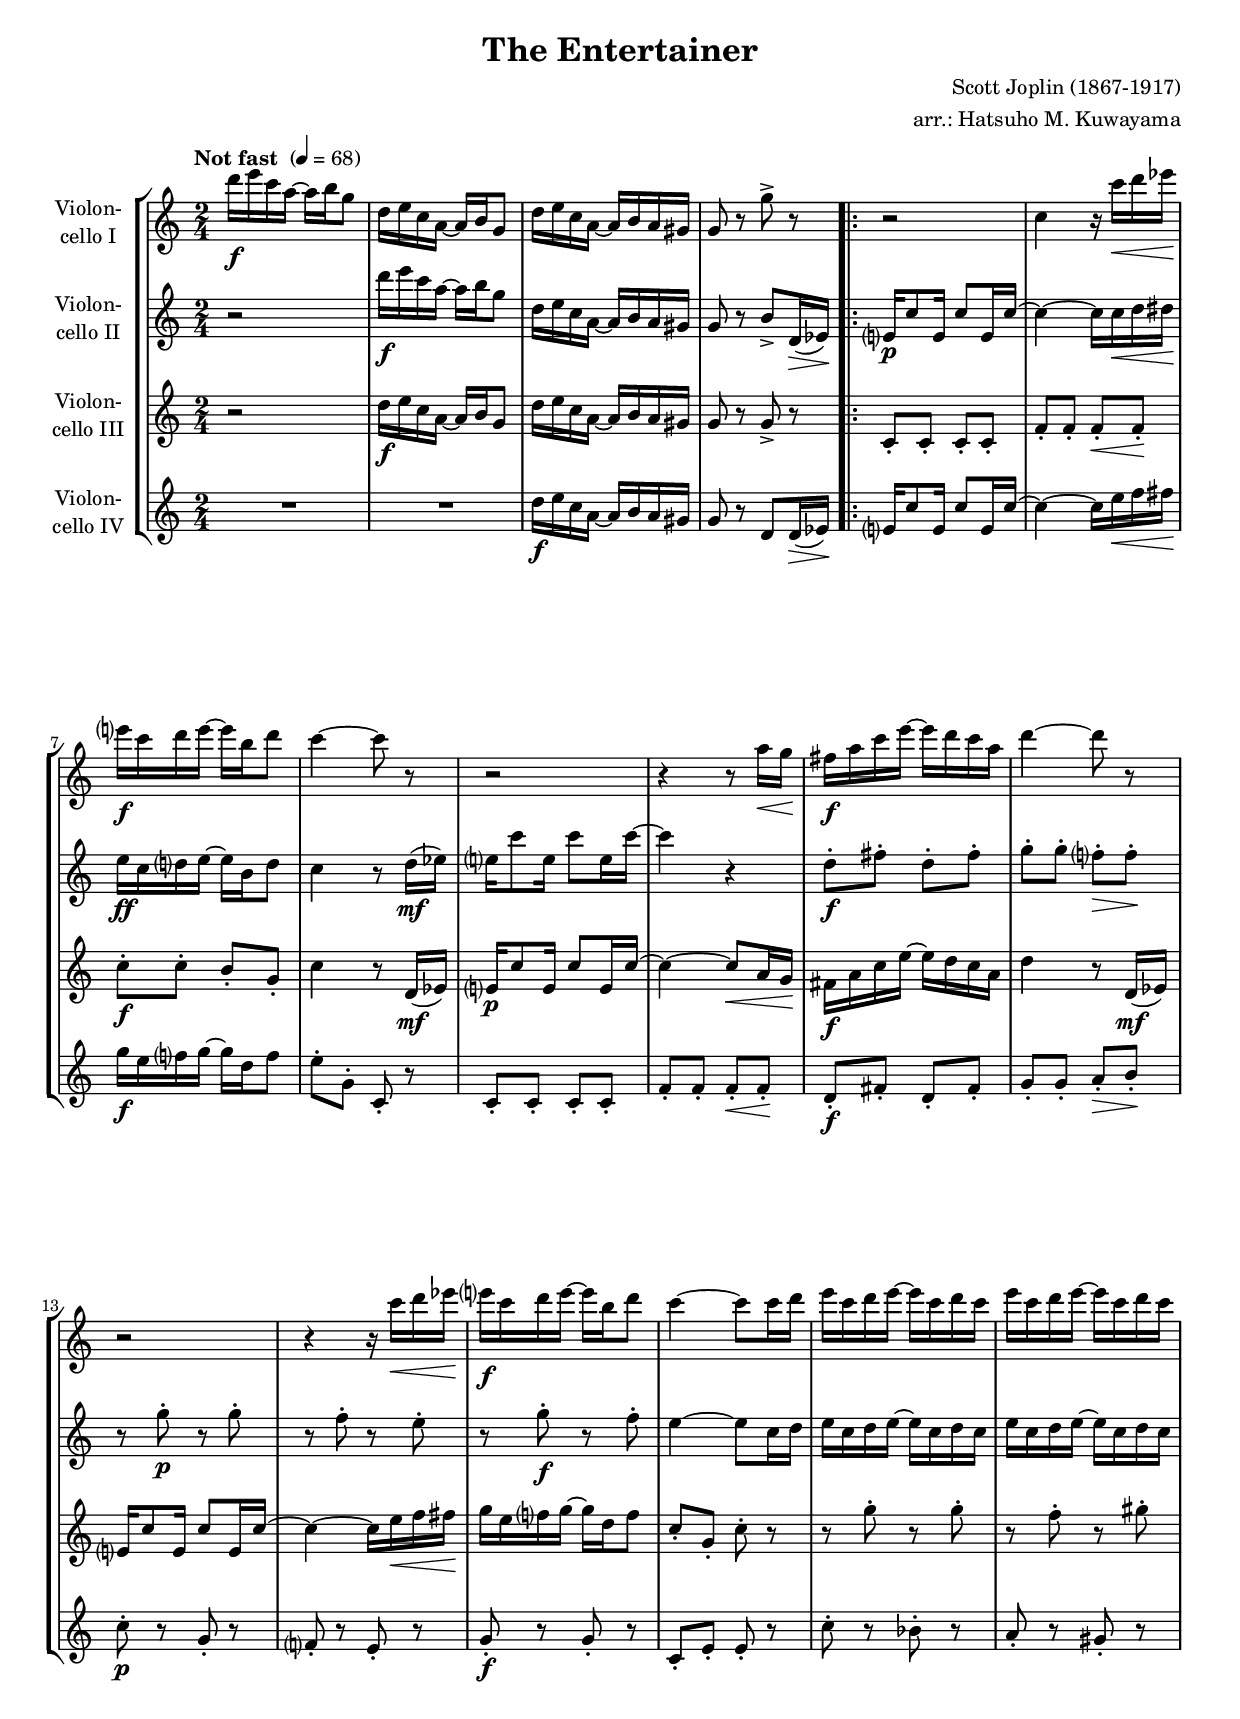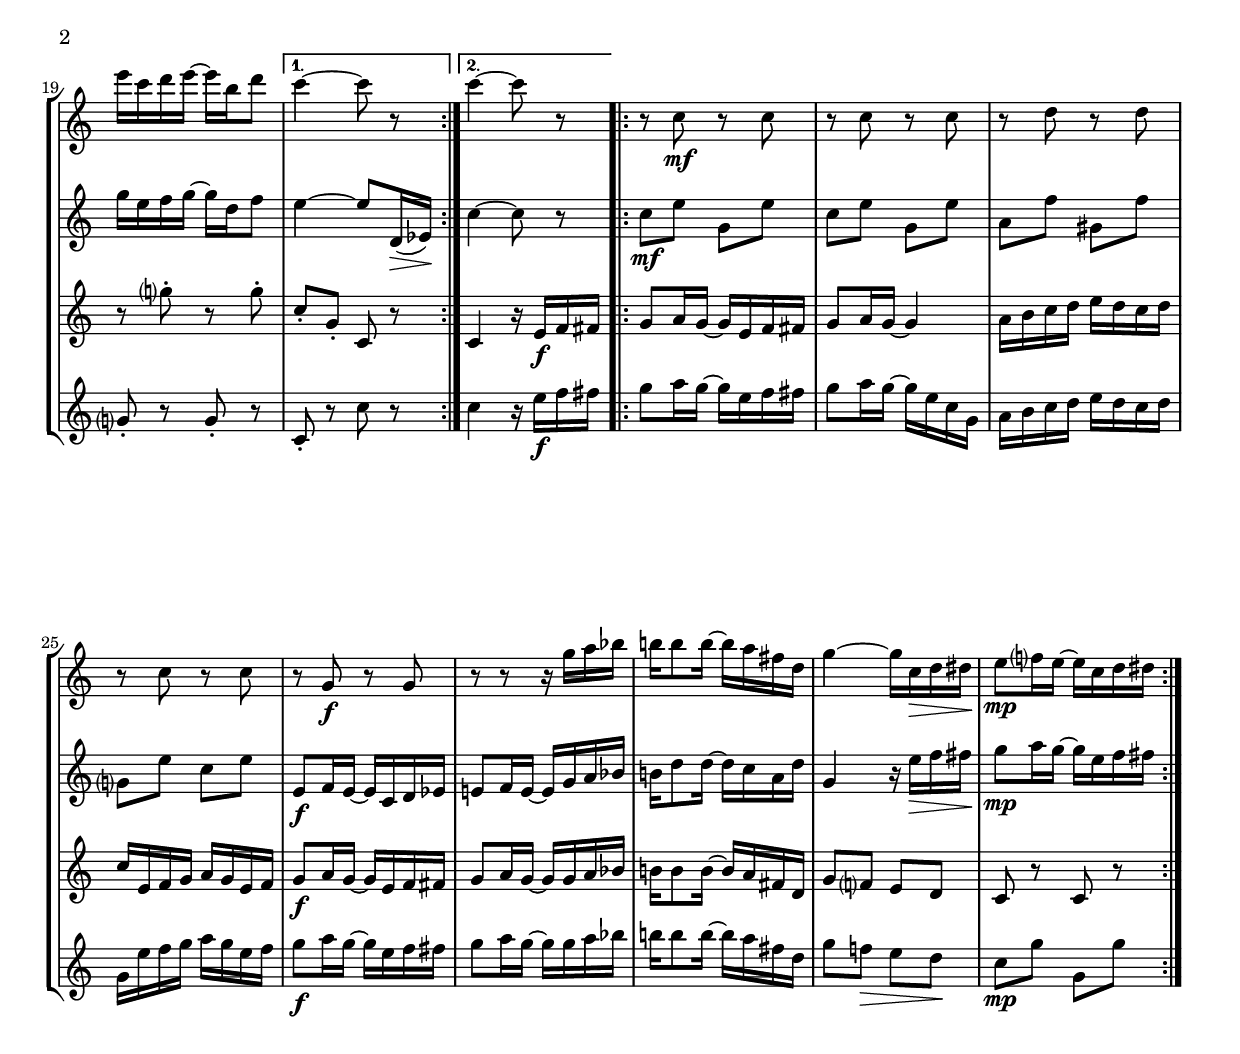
\version "2.14.2"
\include "deutsch.ly"

#(set-global-staff-size 18)

\header {
  title = "The Entertainer"
  composer = "Scott Joplin (1867-1917)"
  arranger = "arr.: Hatsuho M. Kuwayama"
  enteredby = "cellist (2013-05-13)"
}

voiceconsts = {
  \key c \major
  \time 2/4
  \clef "treble"
  %\numericTimeSignature
  \compressFullBarRests
  \tempo "Not fast " 4=68
}

%minstr = "harpsichord"
mihi = "clarinet"
%minstr = "accordion"
milo = "bassoon"

arco = \markup \bold \italic "arco"
fop  = \markup { \dynamic f " (" \dynamic p ")" }
mfof = \markup { \dynamic mf " (" \dynamic f ")" }
pizz = \markup \bold \italic "pizz."
pof  = \markup { \dynamic p " (" \dynamic f ")" }

va = \relative c''' {
  \voiceconsts

  d16\f e c a~ a h g8
  d16 e c a~ a h g8
  d'16 e c a~ a h a gis
  g8 r g'-> r
  \repeat volta 2 {
    r2
    c,4 r16 c'\< d es\!
    e?\f c d e~ e h d8
    c4~ c8 r
    r2
    r4 r8 a16\< g\!

    fis\f a c e~ e d c a
    d4~ d8 r
    r2
    r4 r16 c\< d es\!
    e?\f c d e~e h d8

    c4~ c8 c16 d
    e c d e~ e c d c
    e c d e~ e c d c
    e c d e~ e h d8
  }
  \alternative {
    { c4~ c8 r }
    { c4~ c8 r }
  }

  \repeat volta 2 {
    r c,\mf r c
    r c r c
    r d r d
    r c r c

    r g\f r g
    r r r16 g' a b
    h! h8 h16~ h a fis d
    g4~ g16 c,\> d dis\!
    e8\mp f?16 e~ e c d dis
  }
}

vb = \relative c''' {
  \voiceconsts

  r2
  d16\f e c a~ a h g8
  d16 e c a~ a h a gis
  g8 r h-> d,16(\> es)\!
  \repeat volta 2 {
    e?\p c'8 e,16 c'8 e,16 c'~

    c4~ c16 c\< d dis\!
    e\ff c d? e~ e h d8
    c4 r8 d16(\mf es)
    e? c'8 e,16 c'8 e,16 c'~
    c4 r

    d,8-.\f fis-. d-. fis-.
    g-. g-. f?-.\> f-.\!
    r g-.\p r g-.
    r f-. r e-.
    r g-.\f r f-.

    e4~ e8 c16 d
    e c d e~ e c d c
    e c d e~ e c d c
    g' e f g~ g d f8
  }
  \alternative {
    { e4~ e8 d,16(\> es)\! }
    { c'4~ c8 r }
  }
  \repeat volta 2 {
    c\mf e g, e'
    c e g, e'
    a, f' gis, f'
    g,? e' c e

    e,\f f16 e~ e c d es
    e!8 f16 e~e g a b
    h! d8 d16~ d c a d
    g,4 r16 e'\> f fis\!
    g8\mp a16 g~ g e f fis
  }
}

vc = \relative c'' {
  \voiceconsts

  r2
  d16\f e c a~ a h g8
  d'16 e c a~ a h a gis
  g8 r g-> r
  \repeat volta 2 {
    c,-. c-. c-. c-.

    f-. f-. f-.\< f-.\!
    c'-.\f c-. h-. g-.
    c4 r8 d,16(\mf es)
    e?\p c'8 e,16 c'8 e,16 c'~
    c4~ c8\< a16 g\!

    fis\f a c e~ e d c a
    d4 r8 d,16(\mf es)
    e? c'8 e,16 c'8 e,16 c'~
    c4~ c16 e\< f fis\!
    g e f? g~ g d f8

    c-. g-. c-. r
    r g'-. r g-.
    r f-. r gis-.
    r g?-. r g-.
  }
  \alternative {
    { c,-. g-. c, r }
    { c4 r16 e\f f fis }
  }
  \repeat volta 2 {
    g8 a16 g~ g e f fis
    g8 a16 g~ g4
    a16 h c d e d c d
    c e, f g a g e f

    g8\f a16 g~ g e f fis
    g8 a16 g~ g g a b
    h! h8 h16~ h a fis d
    g8 f? e d\!
    c r c r
  }
}

vd = \relative c'' {
  \voiceconsts

  R2*2
  d16\f e c a~ a h a gis
  g8 r d d16(\> es)\!
  \repeat volta 2 {
    e? c'8 e,16 c'8 e,16 c'~

    c4~ c16 e\< f fis\!
    g\f e f? g~ g d f8
    e-. g,-. c,-. r
    c-. c-. c-. c-.
    f-. f-. f-.\< f-.\!

    d-.\f fis-. d-. fis-.
    g-. g-. a-.\> h-.\!
    c-.\p r g-. r
    f?-. r e-. r
    g-.\f r g-. r

    c,-. e-. e-. r
    c'-. r b-. r
    a-. r gis-. r
    g?-. r g-. r
  }
  \alternative {
    { c,-. r c' r }
    { c4 r16 e\f f fis }
  }
  \repeat volta 2 {
    g8 a16 g~ g e f fis
    g8 a16 g~ g e c g
    a h c d e d c d
    g, e' f g a g e f

    g8\f a16 g~ g e f fis
    g8 a16 g~ g g a b
    h! h8 h16~ h a fis d
    g8 f!\> e d\!
    c\mp g' g, g'
  }
}


music = \new StaffGroup <<
      \new Staff {
	\set Staff.midiInstrument = \milo
	\set Staff.instrumentName = \markup \center-column { "Violon-" "cello I" }
	\transpose c c { \va }
      }

      \new Staff {
	\set Staff.midiInstrument = \milo
	\set Staff.instrumentName = \markup \center-column { "Violon-" "cello II" }
	\transpose c c { \vb }
      }

      \new Staff {
	\set Staff.midiInstrument = \milo
	\set Staff.instrumentName = \markup \center-column { "Violon-" "cello III" }
	\transpose c c { \vc }
      }

      \new Staff {
	\set Staff.midiInstrument = \milo
	\set Staff.instrumentName = \markup \center-column { "Violon-" "cello IV" }
	\transpose c c { \vd }
      }
>>

\book {
  \score {
    \music
    \layout {}
  }

  \score {
    \unfoldRepeats \music

    \midi {
      \context {
        \Score
      }
    }
  }
}
